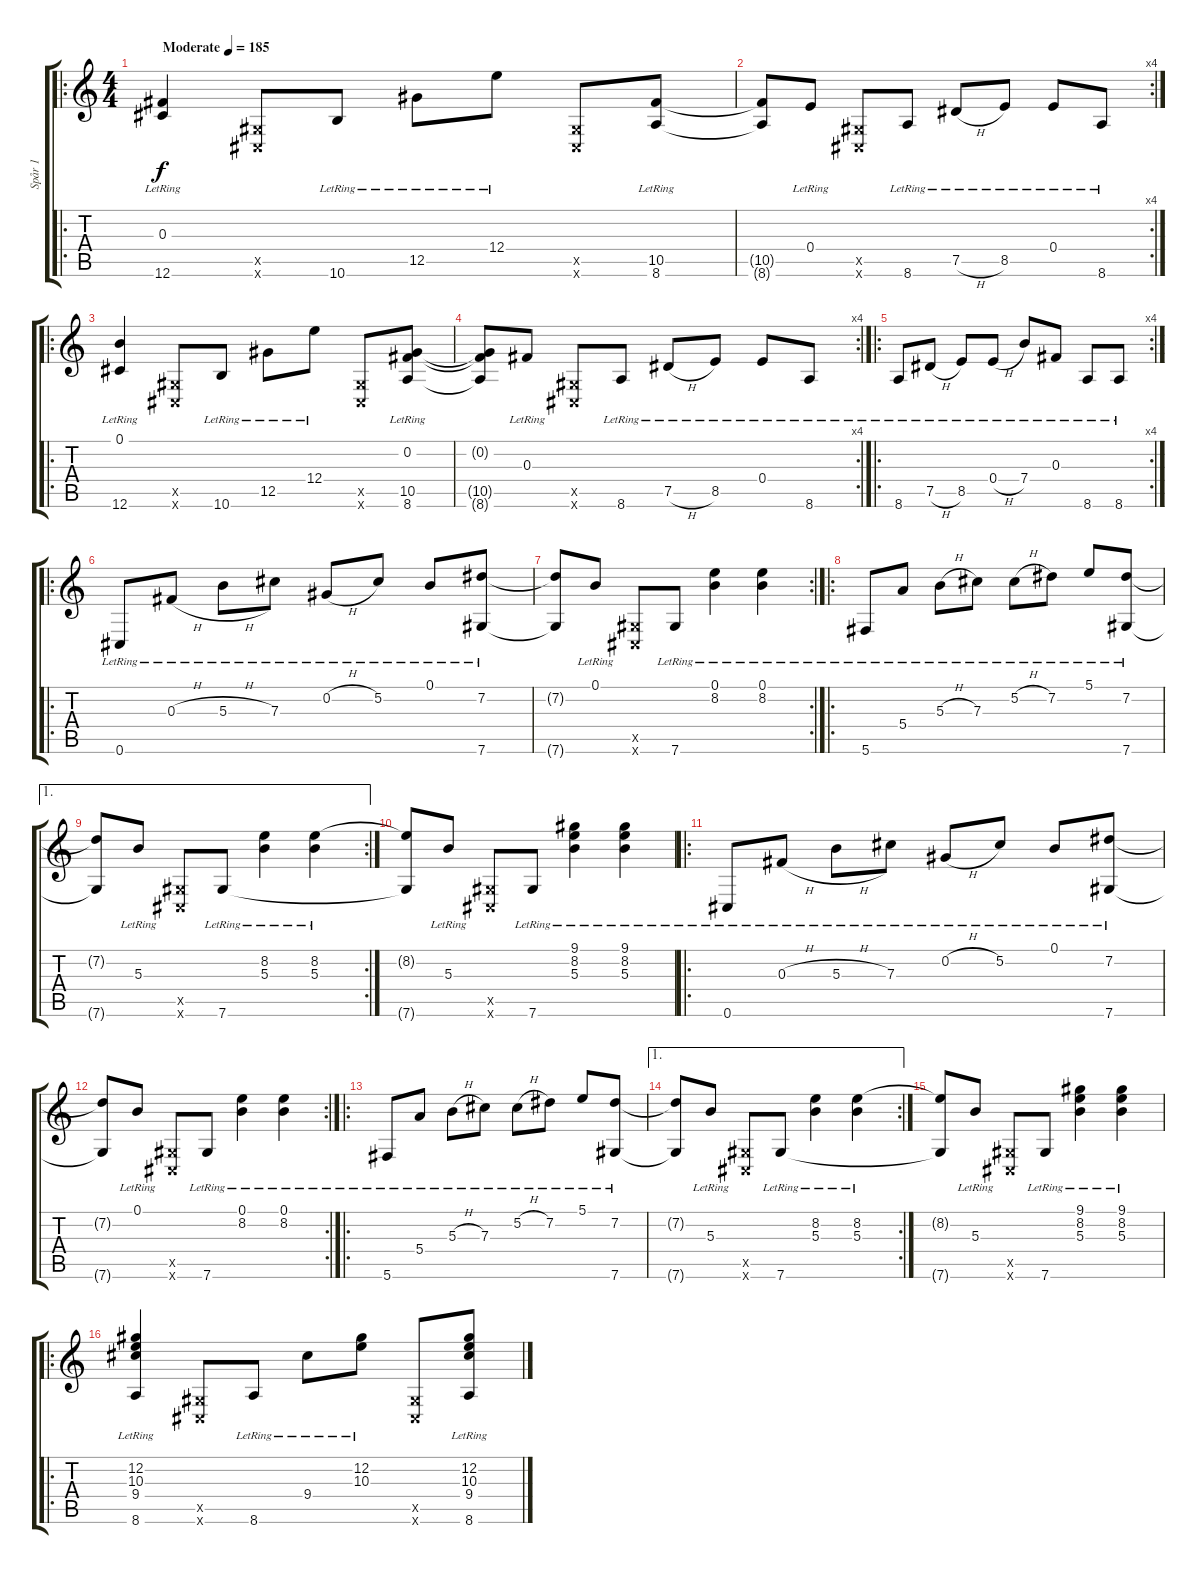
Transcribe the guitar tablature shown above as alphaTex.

\track ("Spår 1" "Spår 1") {instrument acousticguitarsteel}
\staff {score tabs}
\tuning (B3 Ab3 Gb3 E3 Ab2 Db2) {hide}
\ro
\ts (4 4)
\tempo (185 "Moderate")
\clef g2
\ks c
(0.3{lr} 12.6{lr}).4{dy f instrument acousticguitarsteel} (0.5{x} 0.6{x}).8 10.6{lr}.8 12.5{lr}.8 12.4{lr}.8 (0.5{x} 0.6{x}).8 (10.5{lr} 8.6{lr}).8 |
\rc 4
(10.5{t} 8.6{t}).8 0.4{lr}.8 (0.5{x} 0.6{x}).8 8.6{lr}.8 7.5{h lr}.8 8.5{lr}.8 0.4{lr}.8 8.6{lr}.8 |
\ro
(0.1{lr} 12.6{lr}).4 (0.5{x} 0.6{x}).8 10.6{lr}.8 12.5{lr}.8 12.4{lr}.8 (0.5{x} 0.6{x}).8 (0.2{lr} 10.5{lr} 8.6{lr}).8 |
\rc 4
(0.2{t} 10.5{t} 8.6{t}).8 0.3{lr}.8 (0.5{x} 0.6{x}).8 8.6{lr}.8 7.5{h lr}.8 8.5{lr}.8 0.4{lr}.8 8.6{lr}.8 |
\ro
\rc 4
8.6{lr}.8 7.5{h lr}.8 8.5{lr}.8 0.4{h lr}.8 7.4{lr}.8 0.3{lr}.8 8.6{lr}.8 8.6{lr}.8 |
\ro
0.6{lr}.8 0.3{h lr}.8 5.3{h lr}.8 7.3{lr}.8 0.2{h lr}.8 5.2{lr}.8 0.1{lr}.8 (7.2{lr} 7.6{lr}).8 |
\rc 2
(7.2{t} 7.6{t}).8 0.1{lr}.8 (0.5{x} 0.6{x}).8 7.6{lr}.8 (0.1{lr} 8.2{lr}).4 (0.1{lr} 8.2{lr}).4 |
\ro
5.6{lr}.8 5.4{lr}.8 5.3{h lr}.8 7.3{lr}.8 5.2{h lr}.8 7.2{lr}.8 5.1{lr}.8 (7.2{lr} 7.6{lr}).8 |
\ae 1
\rc 2
(7.2{t} 7.6{t}).8 5.3{lr}.8 (0.5{x} 0.6{x}).8 7.6{lr}.8 (8.2{lr} 5.3{lr}).4 (8.2{lr} 5.3{lr}).4 |
(8.2{t} 7.6{t}).8 5.3{lr}.8 (0.5{x} 0.6{x}).8 7.6{lr}.8 (9.1{lr} 8.2{lr} 5.3{lr}).4 (9.1{lr} 8.2{lr} 5.3{lr}).4 |
\ro
0.6{lr}.8 0.3{h lr}.8 5.3{h lr}.8 7.3{lr}.8 0.2{h lr}.8 5.2{lr}.8 0.1{lr}.8 (7.2{lr} 7.6{lr}).8 |
\rc 2
(7.2{t} 7.6{t}).8 0.1{lr}.8 (0.5{x} 0.6{x}).8 7.6{lr}.8 (0.1{lr} 8.2{lr}).4 (0.1{lr} 8.2{lr}).4 |
\ro
5.6{lr}.8 5.4{lr}.8 5.3{h lr}.8 7.3{lr}.8 5.2{h lr}.8 7.2{lr}.8 5.1{lr}.8 (7.2{lr} 7.6{lr}).8 |
\ae 1
\rc 2
(7.2{t} 7.6{t}).8 5.3{lr}.8 (0.5{x} 0.6{x}).8 7.6{lr}.8 (8.2{lr} 5.3{lr}).4 (8.2{lr} 5.3{lr}).4 |
(8.2{t} 7.6{t}).8 5.3{lr}.8 (0.5{x} 0.6{x}).8 7.6{lr}.8 (9.1{lr} 8.2{lr} 5.3{lr}).4 (9.1{lr} 8.2{lr} 5.3{lr}).4 |
\ro
(12.2{lr} 10.3{lr} 9.4{lr} 8.6{lr}).4 (0.5{x} 0.6{x}).8 8.6{lr}.8 9.4{lr}.8 (12.2{lr} 10.3{lr}).8 (0.5{x} 0.6{x}).8 (12.2{lr} 10.3{lr} 9.4{lr} 8.6{lr}).8
